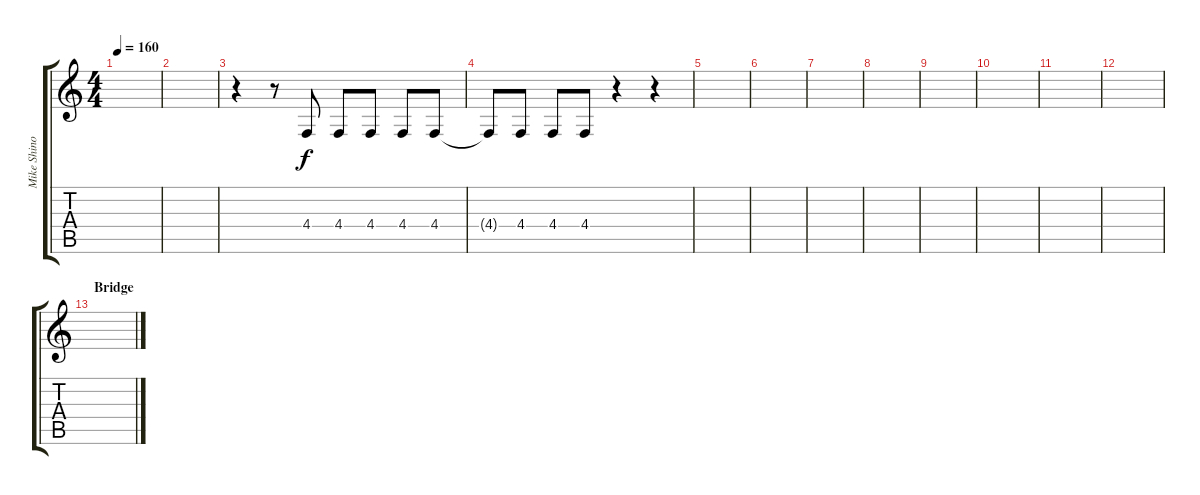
\track ("Mike Shinoda (Vocals)" "Mike Shino") {instrument cello}
\staff {score tabs}
\tuning (Eb4 Bb3 Gb3 Db3 Ab2 Eb2) {hide}
\ts (4 4)
\tempo 160
\clef g2
\ks c
|
|
r.4 r.8 4.4.8 4.4.8 4.4.8 4.4.8 4.4.8 |
4.4{t}.8 4.4.8 4.4.8 4.4.8 r.4 r.4 |
|
|
|
|
|
|
|
|
\section ("" "Bridge")
